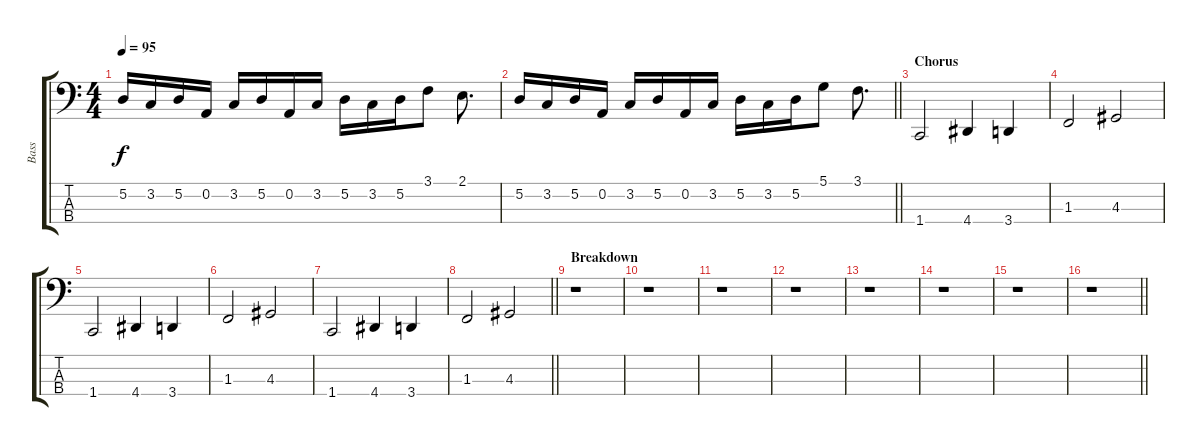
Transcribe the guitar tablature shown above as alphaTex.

\track ("Bass" "Bass") {instrument electricbassfinger}
\staff {score tabs}
\tuning (D2 A1 E1 B0) {hide}
\ts (4 4)
\tempo 95
\clef f4
\ks c
5.2.16{dy f} 3.2.16 5.2.16 0.2.16 3.2.16 5.2.16 0.2.16 3.2.16 5.2.16 3.2.16 5.2.16 3.1.8 2.1.8{d} |
\barLineRight lightlight
5.2.16 3.2.16 5.2.16 0.2.16 3.2.16 5.2.16 0.2.16 3.2.16 5.2.16 3.2.16 5.2.16 5.1.8 3.1.8{d} |
\section ("" "Chorus")
1.4.2 4.4.4 3.4.4 |
1.3.2 4.3.2 |
1.4.2 4.4.4 3.4.4 |
1.3.2 4.3.2 |
1.4.2 4.4.4 3.4.4 |
\barLineRight lightlight
1.3.2 4.3.2 |
\section ("" "Breakdown")
r.1 |
r.1 |
r.1 |
r.1 |
r.1 |
r.1 |
r.1 |
\barLineRight lightlight
r.1
